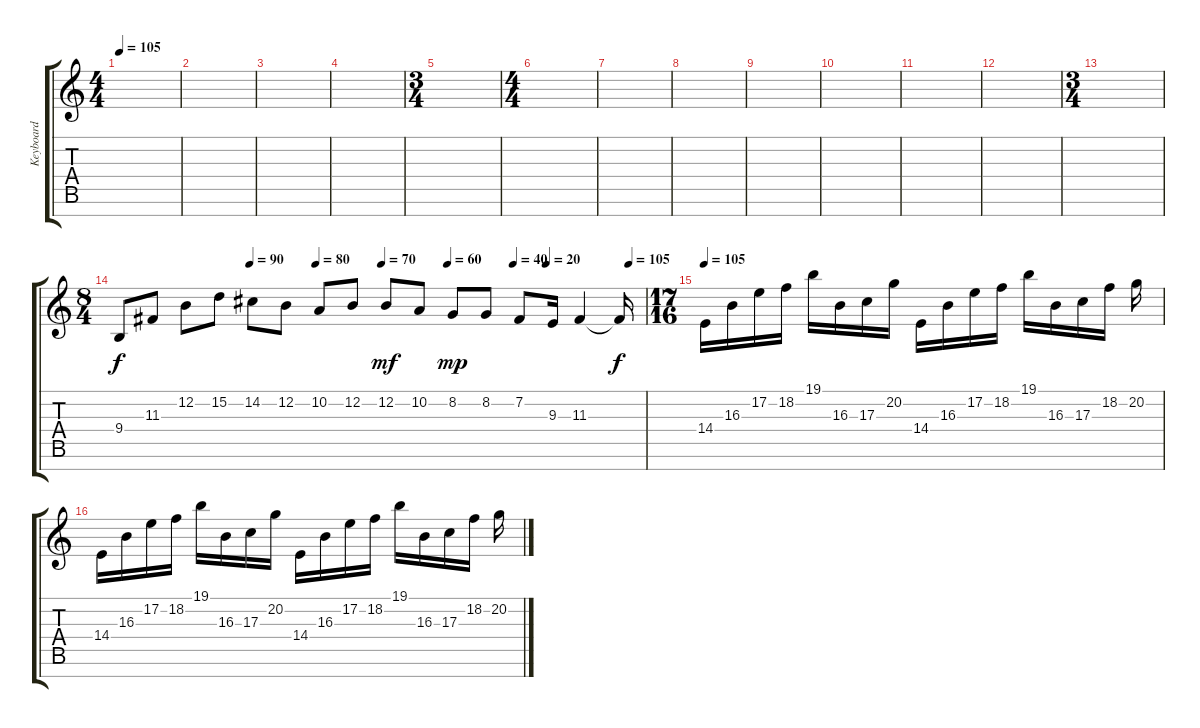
\track ("Keyboard" "Keyboard") {instrument acousticgrandpiano}
\staff {score tabs}
\tuning (E4 B3 G3 D3 A2 E2 B1) {hide}
\ts (4 4)
\tempo 105
\clef g2
\ks c
|
|
|
|
\ts (3 4)
|
\ts (4 4)
|
|
|
|
|
|
|
\ts (3 4)
|
\ts (8 4)
\tempo (90 0.25)
\tempo (80 0.375)
\tempo (70 0.5)
\tempo (60 0.625)
\tempo (40 0.75)
\tempo (20 0.8125)
\tempo (105 0.96875)
9.4.8{volume 10} 11.3.8 12.2.8 15.2.8 14.2.8 12.2.8 10.2.8 12.2.8 12.2.8{dy mf} 10.2.8 8.2.8{dy mp} 8.2.8 7.2.8 9.3.16 11.3.4 11.3{t}.16{dy f} |
\ts (17 16)
\tempo 105
14.4.16{volume 10} 16.3.16 17.2.16 18.2.16 19.1.16 16.3.16 17.3.16 20.2.16 14.4.16 16.3.16 17.2.16 18.2.16 19.1.16 16.3.16 17.3.16 18.2.16 20.2.16 |
14.4.16 16.3.16 17.2.16 18.2.16 19.1.16 16.3.16 17.3.16 20.2.16 14.4.16 16.3.16 17.2.16 18.2.16 19.1.16 16.3.16 17.3.16 18.2.16 20.2.16
